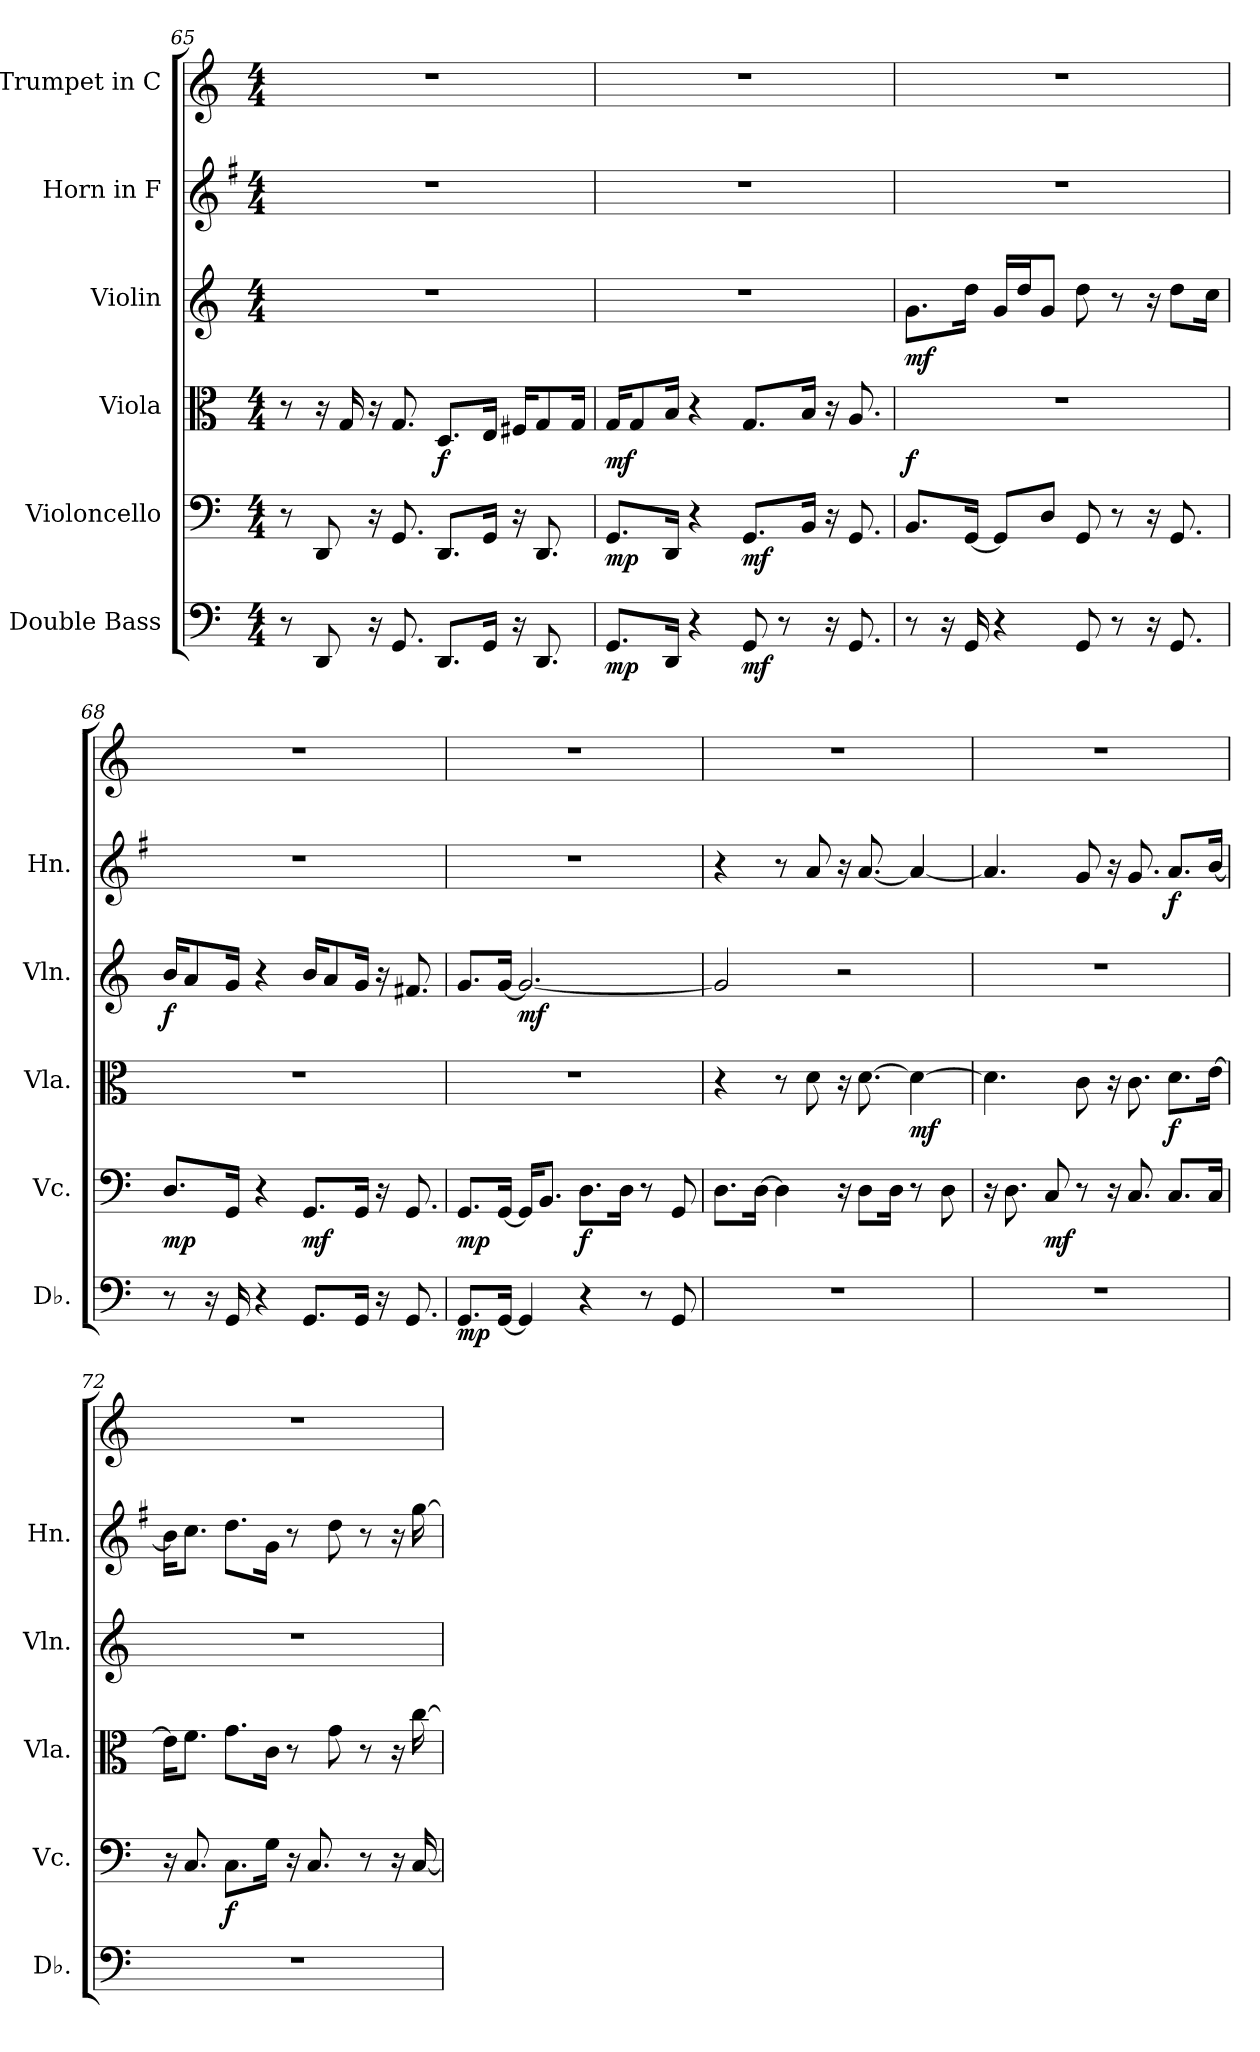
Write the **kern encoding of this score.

**kern	**dynam	**kern	**dynam	**kern	**dynam	**kern	**dynam	**kern	**dynam	**kern
*part6	*part6	*part5	*part5	*part4	*part4	*part3	*part3	*part2	*part2	*part1
*staff6	*staff6	*staff5	*staff5	*staff4	*staff4	*staff3	*staff3	*staff2	*staff2	*staff1
*I"Double Bass	*	*I"Violoncello	*	*I"Viola	*	*I"Violin	*	*I"Horn in F	*	*I"Trumpet in C
*I'Db.	*	*I'Vc.	*	*I'Vla.	*	*I'Vln.	*	*I'Hn.	*	*
!!LO:LB:g=z
*clefF4	*	*clefF4	*	*clefC3	*	*clefG2	*	*clefG2	*	*clefG2
*ITrd7c12	*	*	*	*	*	*	*	*ITrd4c7	*	*
*k[]	*	*k[]	*	*k[]	*	*k[]	*	*k[]	*	*k[]
*C:	*	*C:	*	*C:	*	*C:	*	*C:	*	*C:
*M4/4	*	*M4/4	*	*M4/4	*	*M4/4	*	*M4/4	*	*M4/4
=65	=65	=65	=65	=65	=65	=65	=65	=65	=65	=65
8r	.	8r	.	8r	.	1r	.	1r	.	1r
8DDDi/	.	8DDi/	.	16r	.	.	.	.	.	.
.	.	.	.	16Gi/	.	.	.	.	.	.
16r	.	16r	.	16r	.	.	.	.	.	.
8.GGGi/	.	8.GGi/	.	8.Gi/	.	.	.	.	.	.
8.DDDi/L	.	8.DDi/L	.	8.Di/L	f	.	.	.	.	.
16GGGi/Jk	.	16GGi/Jk	.	16Ei/Jk	.	.	.	.	.	.
16r	.	16r	.	16F#Xi/KL	.	.	.	.	.	.
8.DDDi/	.	8.DDi/	.	8Gi/	.	.	.	.	.	.
.	.	.	.	16Gi/Jk	.	.	.	.	.	.
=66	=66	=66	=66	=66	=66	=66	=66	=66	=66	=66
8.GGGi/L	mp	8.GGi/L	mp	16Gi/KL	mf	1r	.	1r	.	1r
.	.	.	.	8Gi/	.	.	.	.	.	.
16DDDi/Jk	.	16DDi/Jk	.	16Bi/Jk	.	.	.	.	.	.
4r	.	4r	.	4r	.	.	.	.	.	.
8GGGi/	mf	8.GGi/L	mf	8.Gi/L	.	.	.	.	.	.
8r	.	.	.	.	.	.	.	.	.	.
.	.	16BBi/Jk	.	16Bi/Jk	.	.	.	.	.	.
16r	.	16r	.	16r	.	.	.	.	.	.
8.GGGi/	.	8.GGi/	.	8.Ai/	.	.	.	.	.	.
=67	=67	=67	=67	=67	=67	=67	=67	=67	=67	=67
8r	.	8.BBi/L	.	1r	f	8.gi\L	mf	1r	.	1r
16r	.	.	.	.	.	.	.	.	.	.
16GGGi/	.	[16GGi/Jk	.	.	.	16ddi\Jk	.	.	.	.
4r	.	8GGi/L]	.	.	.	16gi/LL	.	.	.	.
.	.	.	.	.	.	16ddi/J	.	.	.	.
.	.	8Di/J	.	.	.	8gi/J	.	.	.	.
8GGGi/	.	8GGi/	.	.	.	8ddi\	.	.	.	.
8r	.	8r	.	.	.	8r	.	.	.	.
16r	.	16r	.	.	.	16r	.	.	.	.
8.GGGi/	.	8.GGi/	.	.	.	8ddi\L	.	.	.	.
.	.	.	.	.	.	16cci\Jk	.	.	.	.
!!LO:PB:g=z
=68	=68	=68	=68	=68	=68	=68	=68	=68	=68	=68
8r	.	8.Di/L	mp	1r	.	16bi/KL	f	1r	.	1r
.	.	.	.	.	.	8ai/	.	.	.	.
16r	.	.	.	.	.	.	.	.	.	.
16GGGi/	.	16GGi/Jk	.	.	.	16gi/Jk	.	.	.	.
4r	.	4r	.	.	.	4r	.	.	.	.
8.GGGi/L	.	8.GGi/L	mf	.	.	16bi/KL	.	.	.	.
.	.	.	.	.	.	8ai/	.	.	.	.
16GGGi/Jk	.	16GGi/Jk	.	.	.	16gi/Jk	.	.	.	.
16r	.	16r	.	.	.	16r	.	.	.	.
8.GGGi/	.	8.GGi/	.	.	.	8.f#Xi/	.	.	.	.
=69	=69	=69	=69	=69	=69	=69	=69	=69	=69	=69
8.GGGi/L	mp	8.GGi/L	mp	1r	.	8.gi/L	.	1r	.	1r
[16GGGi/Jk	.	[16GGi/Jk	.	.	.	[16gi/Jk	.	.	.	.
4GGGi/]	.	16GGi/KL]	.	.	.	2.gi/_	mf	.	.	.
.	.	8.BBi/J	.	.	.	.	.	.	.	.
4r	.	8.Di\L	f	.	.	.	.	.	.	.
.	.	16Di\Jk	.	.	.	.	.	.	.	.
8r	.	8r	.	.	.	.	.	.	.	.
8GGGi/	.	8GGi/	.	.	.	.	.	.	.	.
=70	=70	=70	=70	=70	=70	=70	=70	=70	=70	=70
1r	.	8.Di\L	.	4r	.	2gi/]	.	4r	.	1r
.	.	[16Di\Jk	.	.	.	.	.	.	.	.
.	.	4Di\]	.	8r	.	.	.	8r	.	.
.	.	.	.	8di\	.	.	.	8di/	.	.
.	.	16r	.	16r	.	2r	.	16r	.	.
.	.	8Di\L	.	[8.di\	.	.	.	[8.di/	.	.
.	.	16Di\Jk	.	.	.	.	.	.	.	.
.	.	8r	.	4di\_	mf	.	.	4di/_	.	.
.	.	8Di\	.	.	.	.	.	.	.	.
!!LO:LB:g=z
=71	=71	=71	=71	=71	=71	=71	=71	=71	=71	=71
1r	.	16r	.	4.di\]	.	1r	.	4.di/]	.	1r
.	.	8.Di\	.	.	.	.	.	.	.	.
.	.	8Ci/	mf	.	.	.	.	.	.	.
.	.	8r	.	8ci\	.	.	.	8ci/	.	.
.	.	16r	.	16r	.	.	.	16r	.	.
.	.	8.Ci/	.	8.ci\	.	.	.	8.ci/	.	.
.	.	8.Ci/L	.	8.di\L	f	.	.	8.di/L	f	.
.	.	16Ci/Jk	.	[16ei\Jk	.	.	.	[16ei/Jk	.	.
=72	=72	=72	=72	=72	=72	=72	=72	=72	=72	=72
1r	.	16r	.	16ei\KL]	.	1r	.	16ei\KL]	.	1r
.	.	8.Ci/	.	8.fi\J	.	.	.	8.fi\J	.	.
.	.	8.Ci\L	f	8.gi\L	.	.	.	8.gi\L	.	.
.	.	16Gi\Jk	.	16ci\Jk	.	.	.	16ci\Jk	.	.
.	.	16r	.	8r	.	.	.	8r	.	.
.	.	8.Ci/	.	.	.	.	.	.	.	.
.	.	.	.	8gi\	.	.	.	8gi\	.	.
.	.	8r	.	8r	.	.	.	8r	.	.
.	.	16r	.	16r	.	.	.	16r	.	.
.	.	[16Ci/	.	[16cci\	.	.	.	[16cci\	.	.
=	=	=	=	=	=	=	=	=	=	=
*-	*-	*-	*-	*-	*-	*-	*-	*-	*-	*-
